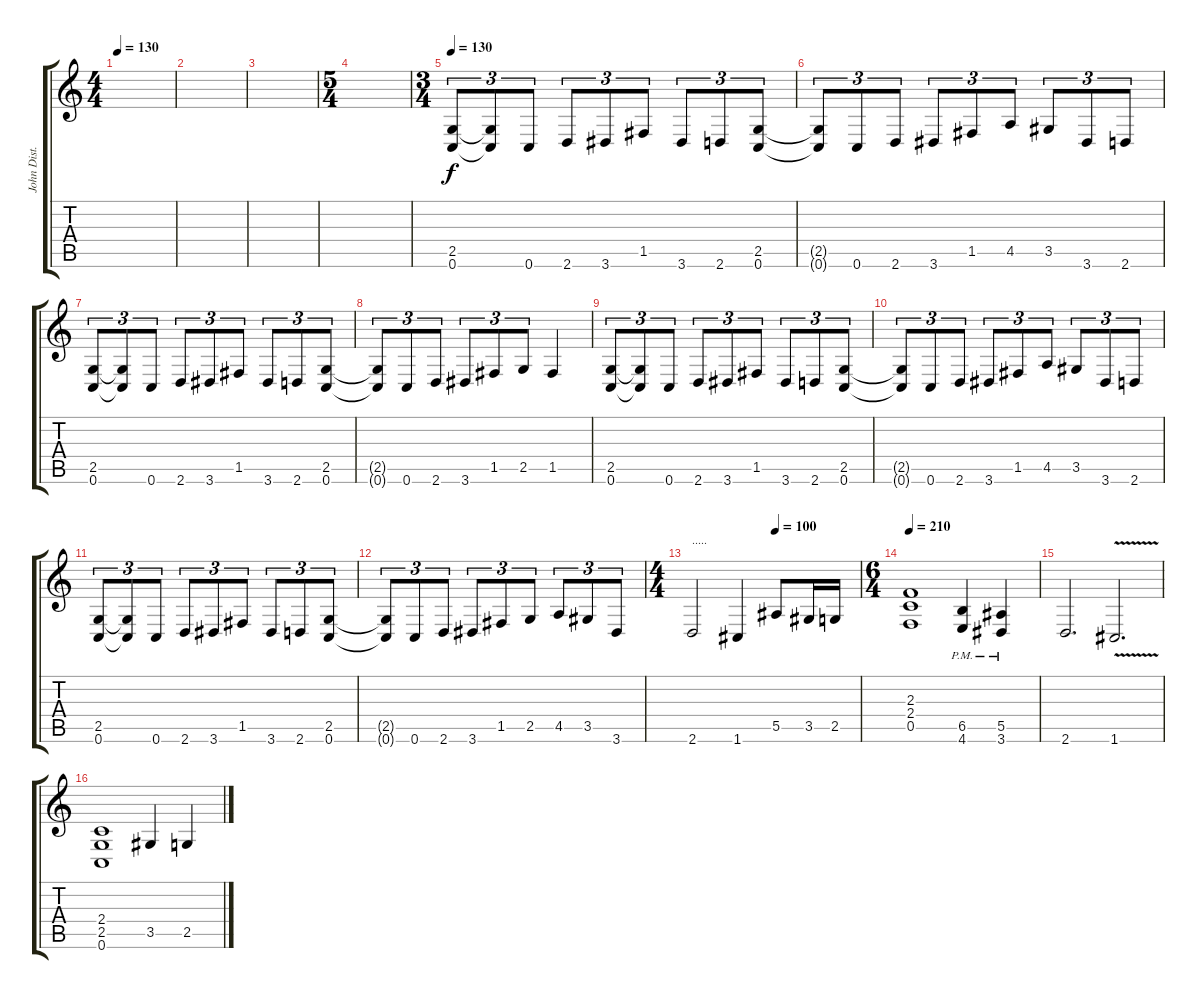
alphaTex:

\track ("John Dist." "John Dist.") {instrument distortionguitar}
\staff {score tabs}
\tuning (C4 G3 Eb3 Bb2 F2 C2) {hide}
\ts (4 4)
\tempo 130
\clef g2
\ks c
|
|
|
\ts (5 4)
|
\ts (3 4)
\tempo 130
(2.5 0.6).8{tu (3 2)} (2.5{t} 0.6{t}).8{tu (3 2)} 0.6.8{tu (3 2)} 2.6.8{tu (3 2)} 3.6.8{tu (3 2)} 1.5.8{tu (3 2)} 3.6.8{tu (3 2)} 2.6.8{tu (3 2)} (2.5 0.6).8{tu (3 2)} |
(2.5{t} 0.6{t}).8{tu (3 2)} 0.6.8{tu (3 2)} 2.6.8{tu (3 2)} 3.6.8{tu (3 2)} 1.5.8{tu (3 2)} 4.5.8{tu (3 2)} 3.5.8{tu (3 2)} 3.6.8{tu (3 2)} 2.6.8{tu (3 2)} |
(2.5 0.6).8{tu (3 2)} (2.5{t} 0.6{t}).8{tu (3 2)} 0.6.8{tu (3 2)} 2.6.8{tu (3 2)} 3.6.8{tu (3 2)} 1.5.8{tu (3 2)} 3.6.8{tu (3 2)} 2.6.8{tu (3 2)} (2.5 0.6).8{tu (3 2)} |
(2.5{t} 0.6{t}).8{tu (3 2)} 0.6.8{tu (3 2)} 2.6.8{tu (3 2)} 3.6.8{tu (3 2)} 1.5.8{tu (3 2)} 2.5.8{tu (3 2)} 1.5.4 |
(2.5 0.6).8{tu (3 2)} (2.5{t} 0.6{t}).8{tu (3 2)} 0.6.8{tu (3 2)} 2.6.8{tu (3 2)} 3.6.8{tu (3 2)} 1.5.8{tu (3 2)} 3.6.8{tu (3 2)} 2.6.8{tu (3 2)} (2.5 0.6).8{tu (3 2)} |
(2.5{t} 0.6{t}).8{tu (3 2)} 0.6.8{tu (3 2)} 2.6.8{tu (3 2)} 3.6.8{tu (3 2)} 1.5.8{tu (3 2)} 4.5.8{tu (3 2)} 3.5.8{tu (3 2)} 3.6.8{tu (3 2)} 2.6.8{tu (3 2)} |
(2.5 0.6).8{tu (3 2)} (2.5{t} 0.6{t}).8{tu (3 2)} 0.6.8{tu (3 2)} 2.6.8{tu (3 2)} 3.6.8{tu (3 2)} 1.5.8{tu (3 2)} 3.6.8{tu (3 2)} 2.6.8{tu (3 2)} (2.5 0.6).8{tu (3 2)} |
(2.5{t} 0.6{t}).8{tu (3 2)} 0.6.8{tu (3 2)} 2.6.8{tu (3 2)} 3.6.8{tu (3 2)} 1.5.8{tu (3 2)} 2.5.8{tu (3 2)} 4.5.8{tu (3 2)} 3.5.8{tu (3 2)} 3.6.8{tu (3 2)} |
\ts (4 4)
\tempo (100 0.5)
2.6.2{txt "....."} 1.6.4 5.5.8 3.5.16 2.5.16 |
\ts (6 4)
\tempo 210
(2.3 2.4 0.5).1 (6.5{pm} 4.6{pm}).4 (5.5{pm} 3.6{pm}).4 |
2.6.2{d} 1.6{v}.2{d} |
(2.4 2.5 0.6).1 3.5.4 2.5.4
